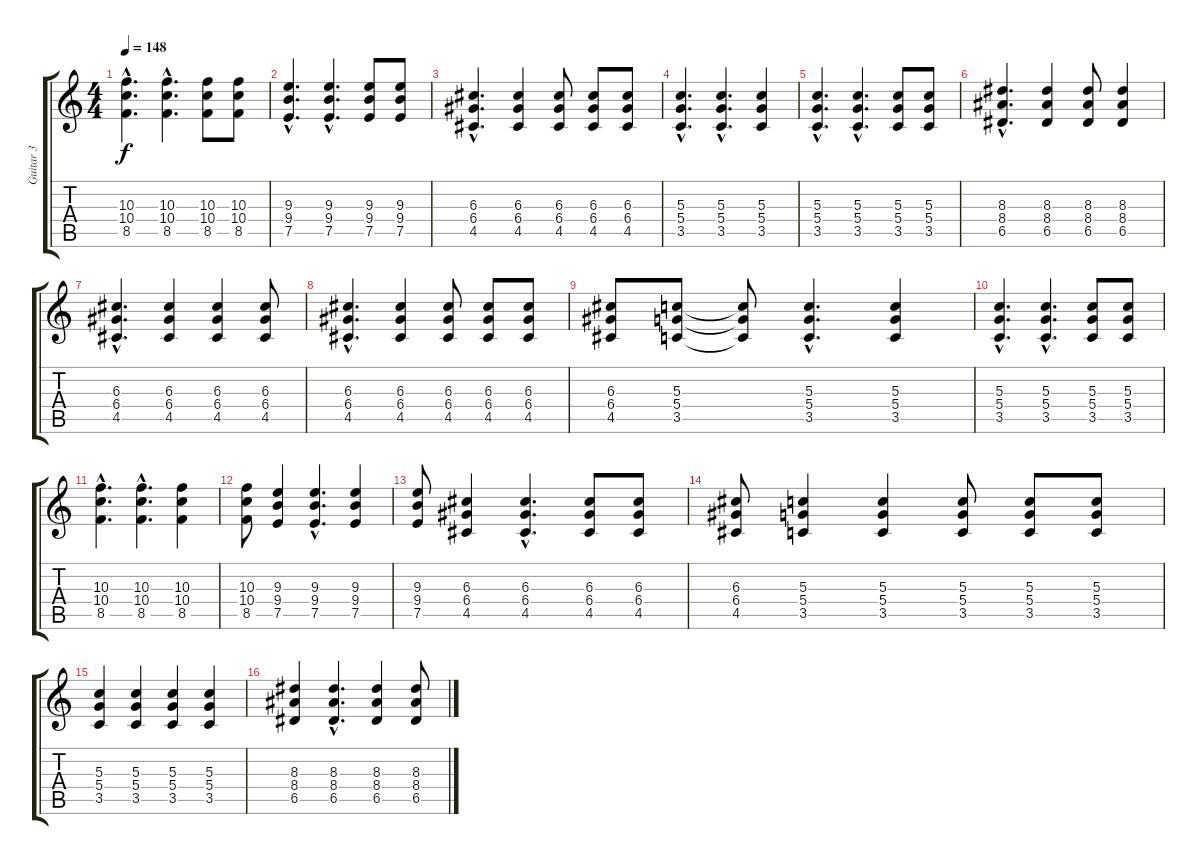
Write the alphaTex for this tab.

\track ("Guitar 3" "Guitar 3") {instrument distortionguitar}
\staff {score tabs}
\tuning (E4 B3 G3 D3 A2 E2) {hide}
\ts (4 4)
\tempo 148
\clef g2
\ks c
(10.3{hac} 10.4{hac} 8.5{hac}).4{d dy f volume 15} (10.3{hac} 10.4{hac} 8.5{hac}).4{d} (10.3 10.4 8.5).8 (10.3 10.4 8.5).8 |
(9.3{hac} 9.4{hac} 7.5{hac}).4{d} (9.3{hac} 9.4{hac} 7.5{hac}).4{d} (9.3 9.4 7.5).8 (9.3 9.4 7.5).8 |
(6.3{hac} 6.4{hac} 4.5{hac}).4{d} (6.3 6.4 4.5).4 (6.3 6.4 4.5).8 (6.3 6.4 4.5).8 (6.3 6.4 4.5).8 |
(5.3{hac} 5.4{hac} 3.5{hac}).4{d} (5.3{hac} 5.4{hac} 3.5{hac}).4{d} (5.3 5.4 3.5).4 |
(5.3{hac} 5.4{hac} 3.5{hac}).4{d} (5.3{hac} 5.4{hac} 3.5{hac}).4{d} (5.3 5.4 3.5).8 (5.3 5.4 3.5).8 |
(8.3{hac} 8.4{hac} 6.5{hac}).4{d} (8.3 8.4 6.5).4 (8.3 8.4 6.5).8 (8.3 8.4 6.5).4 |
(6.3{hac} 6.4{hac} 4.5{hac}).4{d} (6.3 6.4 4.5).4 (6.3 6.4 4.5).4 (6.3 6.4 4.5).8 |
(6.3{hac} 6.4{hac} 4.5{hac}).4{d} (6.3 6.4 4.5).4 (6.3 6.4 4.5).8 (6.3 6.4 4.5).8 (6.3 6.4 4.5).8 |
(6.3 6.4 4.5).8 (5.3 5.4 3.5).8 (5.3{t} 5.4{t} 3.5{t}).8 (5.3{hac} 5.4{hac} 3.5{hac}).4{d} (5.3 5.4 3.5).4 |
(5.3{hac} 5.4{hac} 3.5{hac}).4{d} (5.3{hac} 5.4{hac} 3.5{hac}).4{d} (5.3 5.4 3.5).8 (5.3 5.4 3.5).8 |
(10.3{hac} 10.4{hac} 8.5{hac}).4{d} (10.3{hac} 10.4{hac} 8.5{hac}).4{d} (10.3 10.4 8.5).4 |
(10.3 10.4 8.5).8 (9.3 9.4 7.5).4 (9.3{hac} 9.4{hac} 7.5{hac}).4{d} (9.3 9.4 7.5).4 |
(9.3 9.4 7.5).8 (6.3 6.4 4.5).4 (6.3{hac} 6.4{hac} 4.5{hac}).4{d} (6.3 6.4 4.5).8 (6.3 6.4 4.5).8 |
(6.3 6.4 4.5).8 (5.3 5.4 3.5).4 (5.3 5.4 3.5).4 (5.3 5.4 3.5).8 (5.3 5.4 3.5).8 (5.3 5.4 3.5).8 |
(5.3 5.4 3.5).4 (5.3 5.4 3.5).4 (5.3 5.4 3.5).4 (5.3 5.4 3.5).4 |
(8.3 8.4 6.5).4 (8.3{hac} 8.4{hac} 6.5{hac}).4{d} (8.3 8.4 6.5).4 (8.3 8.4 6.5).8
